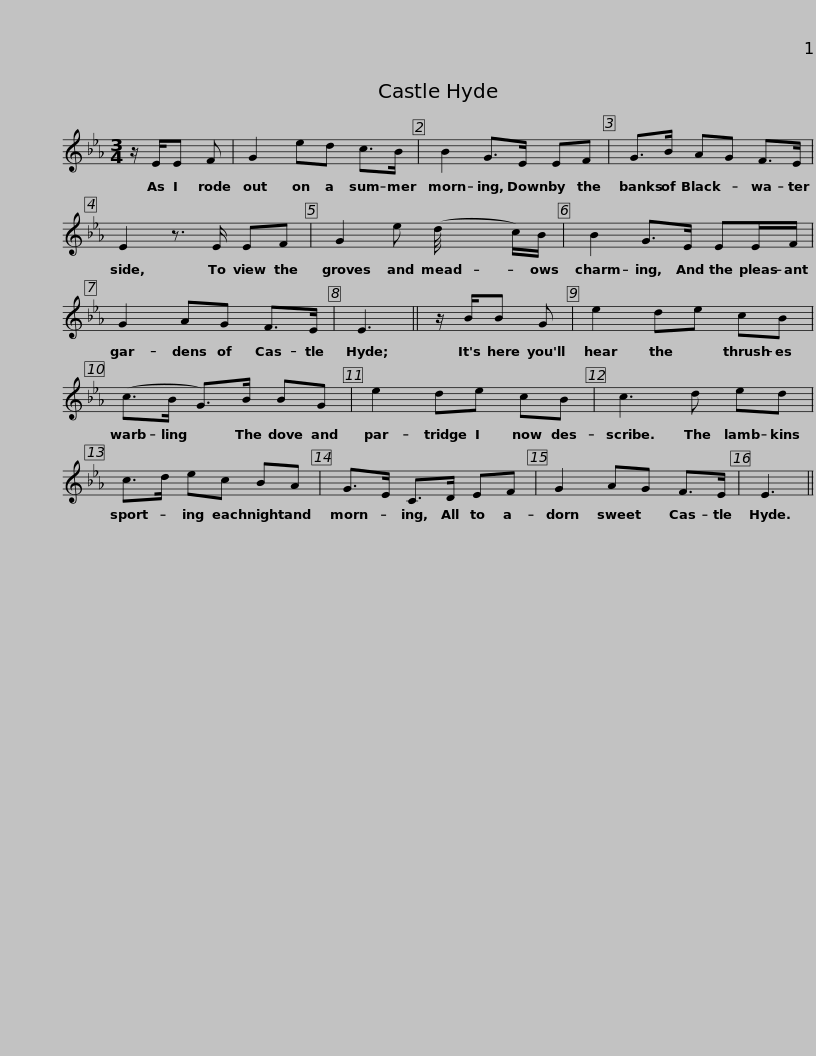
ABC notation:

X:1
L:1/8
M:3/4
I:linebreak $
K:Eb
V:1 treble
V:1
 z/ E/E F | G2 ed c>B | B2 G>E EF | G>B AG F>E | E2 z3/2 E/ EF |$ %5
 G2 e (d/4 x2 c/)B/ | B2 G>E EE/F/ | G2 AG F>E | E3 || z/ B/B G |$ %10
 e2 de cB | (c>B G>)B BG | e2 de cB | c3 d ed |$ c>d ec BA | %15
 G>E C>D EF | G2 AG F>E | E3 || %18
